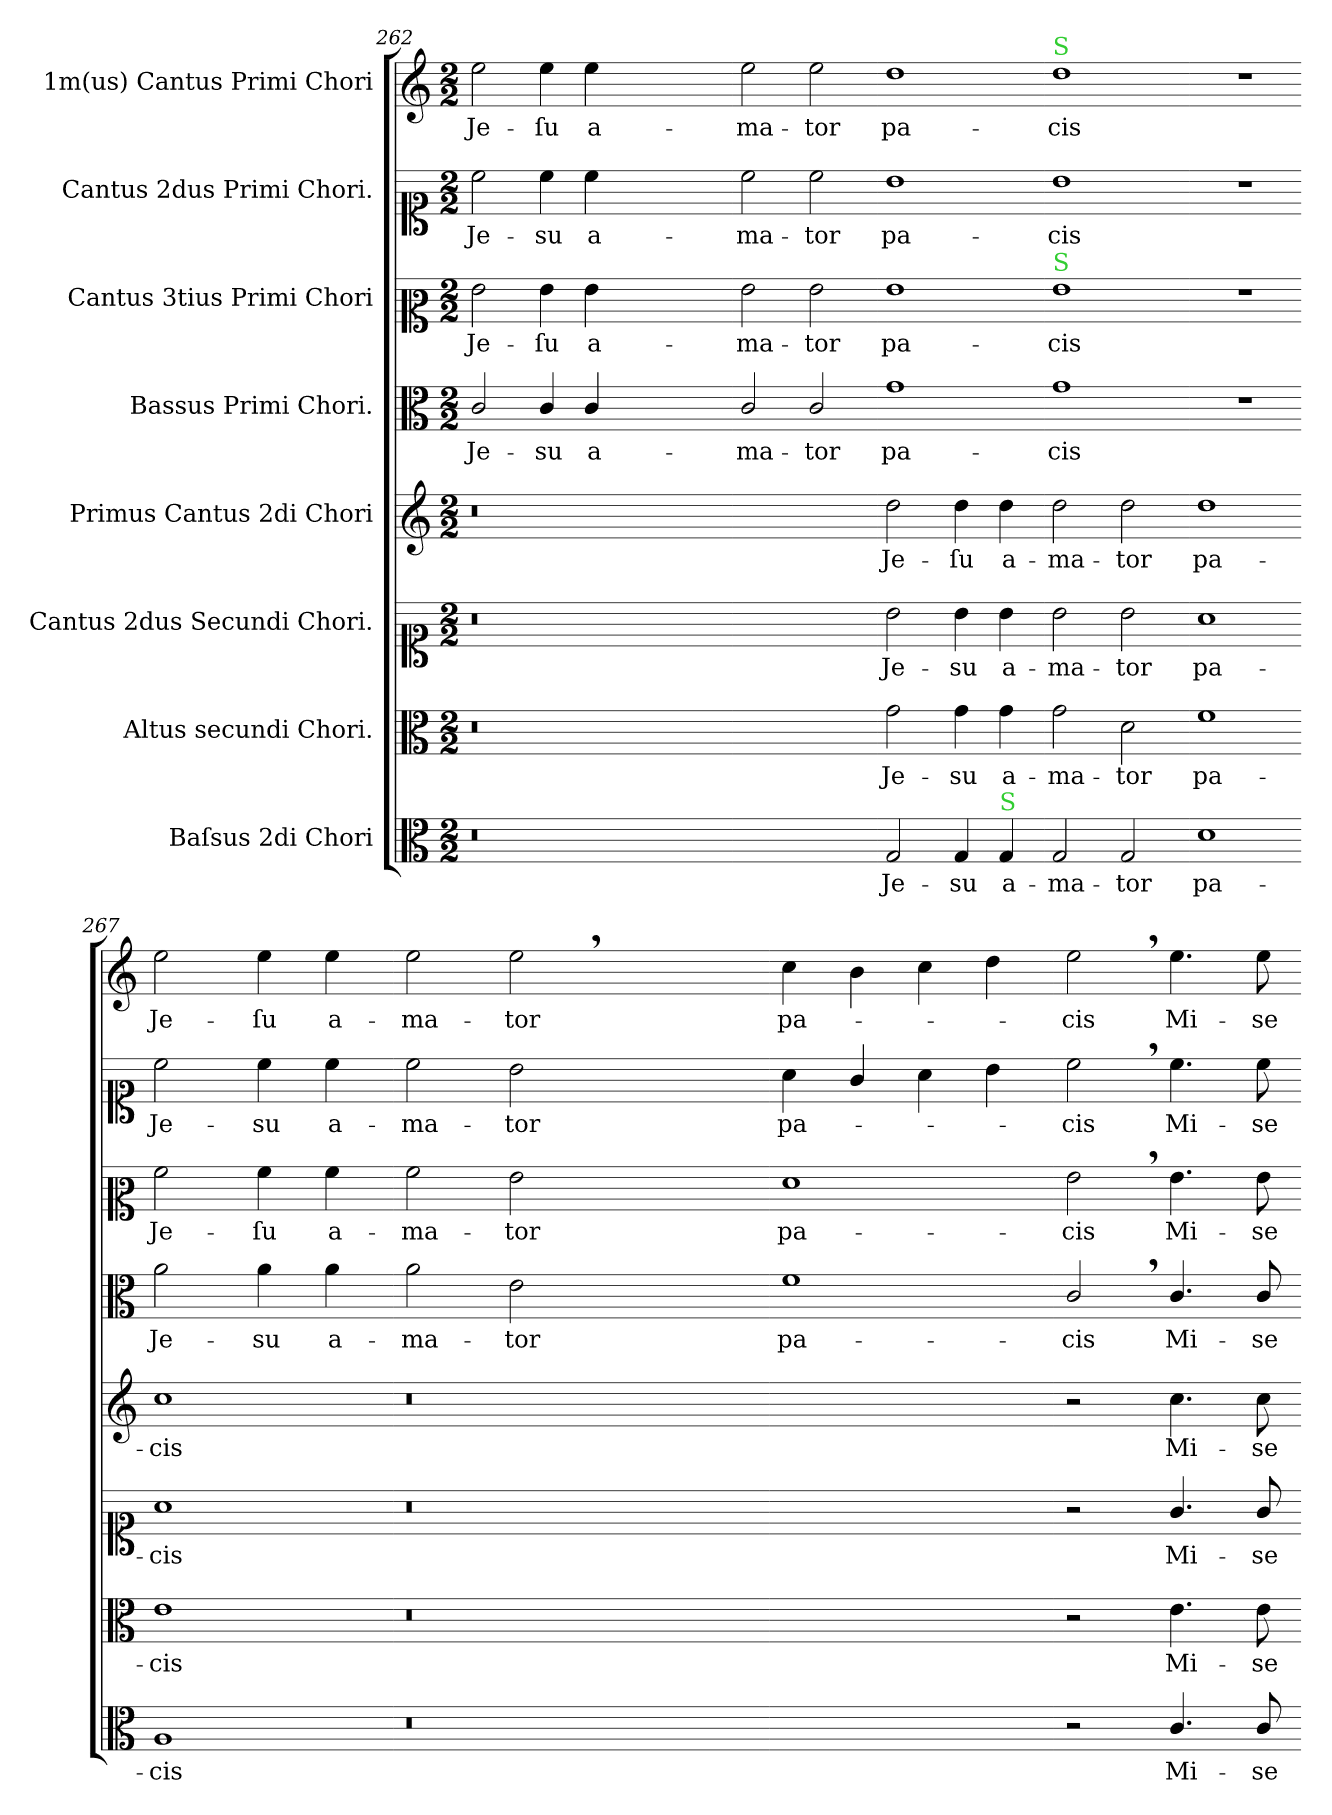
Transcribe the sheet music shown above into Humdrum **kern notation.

**kern	**text	**kern	**text	**kern	**text	**kern	**text	**kern	**text	**kern	**text	**kern	**text	**kern	**text
*part8	*part8	*part7	*part7	*part6	*part6	*part5	*part5	*part4	*part4	*part3	*part3	*part2	*part2	*part1	*part1
*staff8	*staff8	*staff7	*staff7	*staff6	*staff6	*staff5	*staff5	*staff4	*staff4	*staff3	*staff3	*staff2	*staff2	*staff1	*staff1
*I"Baſsus 2di Chori	*	*I"Altus secundi Chori.	*	*I"Cantus 2dus Secundi Chori.	*	*I"Primus Cantus 2di Chori	*	*I"Bassus Primi Chori.	*	*I"Cantus 3tius Primi Chori	*	*I"Cantus 2dus Primi Chori.	*	*I"1m(us) Cantus Primi Chori	*
*clefC3	*	*clefC3	*	*clefC1	*	*clefG2	*	*clefC3	*	*clefC2	*	*clefC1	*	*clefG2	*
*k[]	*	*k[]	*	*k[]	*	*k[]	*	*k[]	*	*k[]	*	*k[]	*	*k[]	*
*M2/2	*	*M2/2	*	*M2/2	*	*M2/2	*	*M2/2	*	*M2/2	*	*M2/2	*	*M2/2	*
=262	=262	=262	=262	=262	=262	=262	=262	=262	=262	=262	=262	=262	=262	=262	=262
0r	.	0r	.	0r	.	0r	.	2c/	Je-	2g\	Je-	2cc\	Je-	2ee\	Je-
.	.	.	.	.	.	.	.	4c/	-su	4g\	-ſu	4cc\	-su	4ee\	-ſu
.	.	.	.	.	.	.	.	4c/	a-	4g\	a-	4cc\	a-	4ee\	a-
.	.	.	.	.	.	.	.	1ryy	.	1ryy	.	1ryy	.	1ryy	.
=263-	=263-	=263-	=263-	=263-	=263-	=263-	=263-	=263-	=263-	=263-	=263-	=263-	=263-	=263-	=263-
1ryy	.	1ryy	.	1ryy	.	1ryy	.	2c/	-ma-	2g\	-ma-	2cc\	-ma-	2ee\	-ma-
.	.	.	.	.	.	.	.	2c/	-tor	2g\	-tor	2cc\	-tor	2ee\	-tor
=264-	=264-	=264-	=264-	=264-	=264-	=264-	=264-	=264-	=264-	=264-	=264-	=264-	=264-	=264-	=264-
2G/	Je-	2g\	Je-	2b\	Je-	2dd\	Je-	1g	pa-	1g	pa-	1b	pa-	1dd	pa-
4G/	-su	4g\	-su	4b\	-su	4dd\	-ſu	.	.	.	.	.	.	.	.
!LO:TX:a:color=limegreen:t=S	!	!	!	!	!	!	!	!	!	!	!	!	!	!	!
4G/	a-	4g\	a-	4b\	a-	4dd\	a-	.	.	.	.	.	.	.	.
=265-	=265-	=265-	=265-	=265-	=265-	=265-	=265-	=265-	=265-	=265-	=265-	=265-	=265-	=265-	=265-
!	!	!	!	!	!	!	!	!	!	!	!	!	!	!LO:TX:a:color=limegreen:t=S	!
!	!	!	!	!	!	!	!	!	!	!LO:TX:a:color=limegreen:t=S	!	!	!	!	!
2G/	-ma-	2g\	-ma-	2b\	-ma-	2dd\	-ma-	1g	-cis	1g	-cis	1b	-cis	1dd	-cis
2G/	-tor	2d\	-tor	2b\	-tor	2dd\	-tor	.	.	.	.	.	.	.	.
=266-	=266-	=266-	=266-	=266-	=266-	=266-	=266-	=266-	=266-	=266-	=266-	=266-	=266-	=266-	=266-
1d	pa-	1f	pa-	1a	pa-	1dd	pa-	1r	.	1r	.	1r	.	1r	.
=267-	=267-	=267-	=267-	=267-	=267-	=267-	=267-	=267-	=267-	=267-	=267-	=267-	=267-	=267-	=267-
1A	-cis	1e	-cis	1a	-cis	1cc	-cis	2a\	Je-	2a\	Je-	2cc\	Je-	2ee\	Je-
.	.	.	.	.	.	.	.	4a\	-su	4a\	-ſu	4cc\	-su	4ee\	-ſu
.	.	.	.	.	.	.	.	4a\	a-	4a\	a-	4cc\	a-	4ee\	a-
=268-	=268-	=268-	=268-	=268-	=268-	=268-	=268-	=268-	=268-	=268-	=268-	=268-	=268-	=268-	=268-
0r	.	0r	.	0r	.	0r	.	2a\	-ma-	2a\	-ma-	2cc\	-ma-	2ee\	-ma-
.	.	.	.	.	.	.	.	2e\	-tor	2g\	-tor	2b\	-tor	2ee,\	-tor
.	.	.	.	.	.	.	.	1ryy	.	1ryy	.	1ryy	.	1ryy	.
=269-	=269-	=269-	=269-	=269-	=269-	=269-	=269-	=269-	=269-	=269-	=269-	=269-	=269-	=269-	=269-
1ryy	.	1ryy	.	1ryy	.	1ryy	.	1f	pa-	1f	pa-	4a\	pa-	4cc\	pa-
.	.	.	.	.	.	.	.	.	.	.	.	4g/	.	4b\	.
.	.	.	.	.	.	.	.	.	.	.	.	4a\	.	4cc\	.
.	.	.	.	.	.	.	.	.	.	.	.	4b\	.	4dd\	.
=270-	=270-	=270-	=270-	=270-	=270-	=270-	=270-	=270-	=270-	=270-	=270-	=270-	=270-	=270-	=270-
2r	.	2r	.	2r	.	2r	.	2c,/	-cis	2g,\	-cis	2cc,\	-cis	2ee,\	-cis
4.c/	Mi-	4.e\	Mi-	4.g/	Mi-	4.cc\	Mi-	4.c/	Mi-	4.g\	Mi-	4.cc\	Mi-	4.ee\	Mi-
8c/	-se-	8e\	-se-	8g/	-se-	8cc\	-se-	8c/	-se-	8g\	-se-	8cc\	-se-	8ee\	-se-
=-	=-	=-	=-	=-	=-	=-	=-	=-	=-	=-	=-	=-	=-	=-	=-
*-	*-	*-	*-	*-	*-	*-	*-	*-	*-	*-	*-	*-	*-	*-	*-
